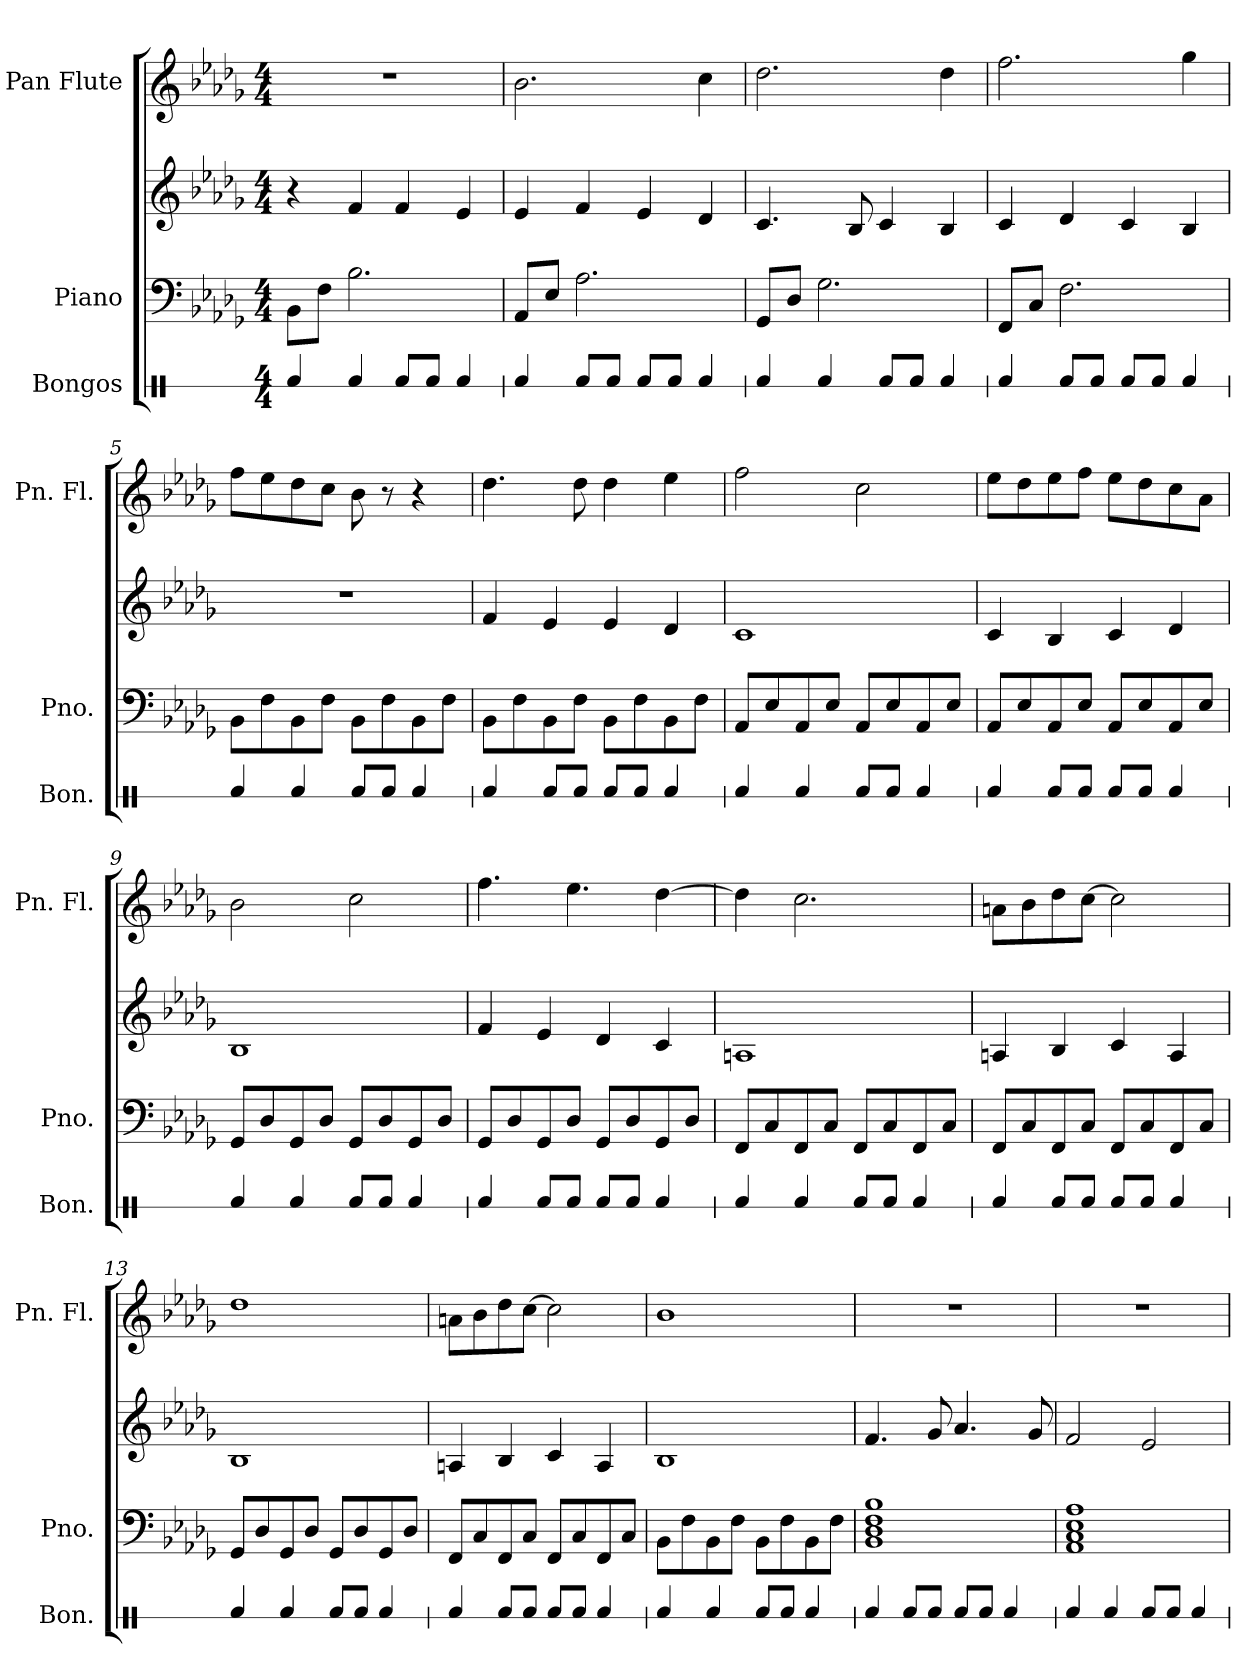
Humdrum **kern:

**kern	**kern	**kern	**kern
*part3	*part2	*part2	*part1
*staff4	*staff3	*staff2	*staff1
*I"Bongos	*I"Piano	*	*I"Pan Flute
*I'Bon.	*I'Pno.	*	*I'Pn. Fl.
*stria1	*	*	*
*clefX	*clefF4	*clefG2	*clefG2
*k[]	*k[b-e-a-d-g-]	*k[b-e-a-d-g-]	*k[b-e-a-d-g-]
*M4/4	*M4/4	*M4/4	*M4/4
*MM120	*MM120	*MM120	*MM120
=1	=1	=1	=1
4Rf/	8BB-\L	4r	1r
.	8F\J	.	.
4Rf/	2.B-\	4f/	.
8Rf/L	.	4f/	.
8Rf/J	.	.	.
4Rf/	.	4e-/	.
=2	=2	=2	=2
4Rf/	8AA-/L	4e-/	2.b-\
.	8E-/J	.	.
8Rf/L	2.A-\	4f/	.
8Rf/J	.	.	.
8Rf/L	.	4e-/	.
8Rf/J	.	.	.
4Rf/	.	4d-/	4cc\
=3	=3	=3	=3
4Rf/	8GG-/L	4.c/	2.dd-\
.	8D-/J	.	.
4Rf/	2.G-\	.	.
.	.	8B-/	.
8Rf/L	.	4c/	.
8Rf/J	.	.	.
4Rf/	.	4B-/	4dd-\
=4	=4	=4	=4
4Rf/	8FF/L	4c/	2.ff\
.	8C/J	.	.
8Rf/L	2.F\	4d-/	.
8Rf/J	.	.	.
8Rf/L	.	4c/	.
8Rf/J	.	.	.
4Rf/	.	4B-/	4gg-\
=5	=5	=5	=5
4Rf/	8BB-\L	1r	8ff\L
.	8F\	.	8ee-\
4Rf/	8BB-\	.	8dd-\
.	8F\J	.	8cc\J
8Rf/L	8BB-\L	.	8b-\
8Rf/J	8F\	.	8r
4Rf/	8BB-\	.	4r
.	8F\J	.	.
!!LO:LB:g=z
=6	=6	=6	=6
4Rf/	8BB-\L	4f/	4.dd-\
.	8F\	.	.
8Rf/L	8BB-\	4e-/	.
8Rf/J	8F\J	.	8dd-\
8Rf/L	8BB-\L	4e-/	4dd-\
8Rf/J	8F\	.	.
4Rf/	8BB-\	4d-/	4ee-\
.	8F\J	.	.
=7	=7	=7	=7
4Rf/	8AA-/L	1c	2ff\
.	8E-/	.	.
4Rf/	8AA-/	.	.
.	8E-/J	.	.
8Rf/L	8AA-/L	.	2cc\
8Rf/J	8E-/	.	.
4Rf/	8AA-/	.	.
.	8E-/J	.	.
=8	=8	=8	=8
4Rf/	8AA-/L	4c/	8ee-\L
.	8E-/	.	8dd-\
8Rf/L	8AA-/	4B-/	8ee-\
8Rf/J	8E-/J	.	8ff\J
8Rf/L	8AA-/L	4c/	8ee-\L
8Rf/J	8E-/	.	8dd-\
4Rf/	8AA-/	4d-/	8cc\
.	8E-/J	.	8a-\J
=9	=9	=9	=9
4Rf/	8GG-/L	1B-	2b-\
.	8D-/	.	.
4Rf/	8GG-/	.	.
.	8D-/J	.	.
8Rf/L	8GG-/L	.	2cc\
8Rf/J	8D-/	.	.
4Rf/	8GG-/	.	.
.	8D-/J	.	.
=10	=10	=10	=10
4Rf/	8GG-/L	4f/	4.ff\
.	8D-/	.	.
8Rf/L	8GG-/	4e-/	.
8Rf/J	8D-/J	.	4.ee-\
8Rf/L	8GG-/L	4d-/	.
8Rf/J	8D-/	.	.
4Rf/	8GG-/	4c/	[4dd-\
.	8D-/J	.	.
!!LO:LB:g=z
=11	=11	=11	=11
4Rf/	8FF/L	1An	4dd-\]
.	8C/	.	.
4Rf/	8FF/	.	2.cc\
.	8C/J	.	.
8Rf/L	8FF/L	.	.
8Rf/J	8C/	.	.
4Rf/	8FF/	.	.
.	8C/J	.	.
=12	=12	=12	=12
4Rf/	8FF/L	4An/	8an\L
.	8C/	.	8b-\
8Rf/L	8FF/	4B-/	8dd-\
8Rf/J	8C/J	.	[8cc\J
8Rf/L	8FF/L	4c/	2cc\]
8Rf/J	8C/	.	.
4Rf/	8FF/	4A/	.
.	8C/J	.	.
=13	=13	=13	=13
4Rf/	8GG-/L	1B-	1dd-
.	8D-/	.	.
4Rf/	8GG-/	.	.
.	8D-/J	.	.
8Rf/L	8GG-/L	.	.
8Rf/J	8D-/	.	.
4Rf/	8GG-/	.	.
.	8D-/J	.	.
=14	=14	=14	=14
4Rf/	8FF/L	4An/	8an\L
.	8C/	.	8b-\
8Rf/L	8FF/	4B-/	8dd-\
8Rf/J	8C/J	.	[8cc\J
8Rf/L	8FF/L	4c/	2cc\]
8Rf/J	8C/	.	.
4Rf/	8FF/	4A/	.
.	8C/J	.	.
!!LO:PB:g=z
=15	=15	=15	=15
4Rf/	8BB-\L	1B-	1b-
.	8F\	.	.
4Rf/	8BB-\	.	.
.	8F\J	.	.
8Rf/L	8BB-\L	.	.
8Rf/J	8F\	.	.
4Rf/	8BB-\	.	.
.	8F\J	.	.
=16	=16	=16	=16
4Rf/	1BB- 1D- 1F 1B-	4.f/	1r
8Rf/L	.	.	.
8Rf/J	.	8g-/	.
8Rf/L	.	4.a-/	.
8Rf/J	.	.	.
4Rf/	.	.	.
.	.	8g-/	.
=17	=17	=17	=17
4Rf/	1AA- 1C 1E- 1A-	2f/	1r
4Rf/	.	.	.
8Rf/L	.	2e-/	.
8Rf/J	.	.	.
4Rf/	.	.	.
=	=	=	=
*-	*-	*-	*-
